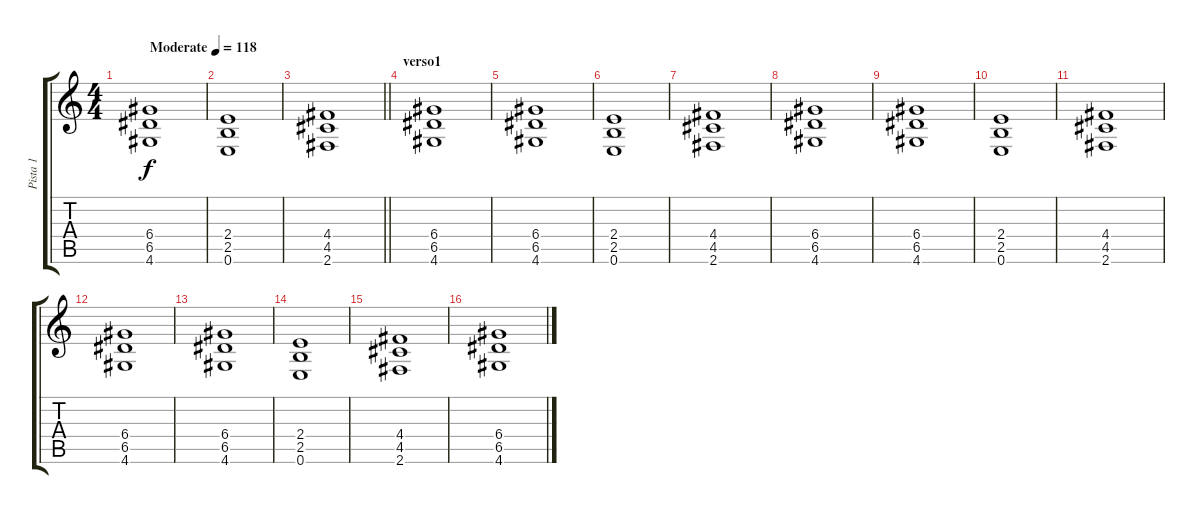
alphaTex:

\track ("Pista 1" "Pista 1") {instrument acousticguitarsteel}
\staff {score tabs}
\tuning (E4 B3 G3 D3 A2 E2) {hide}
\ts (4 4)
\tempo (118 "Moderate")
\clef g2
\ks c
(6.4 6.5 4.6).1{dy f instrument acousticguitarsteel} |
(2.4 2.5 0.6).1 |
\barLineRight lightlight
(4.4 4.5 2.6).1 |
\section ("" "verso1")
(6.4 6.5 4.6).1 |
(6.4 6.5 4.6).1 |
(2.4 2.5 0.6).1 |
(4.4 4.5 2.6).1 |
(6.4 6.5 4.6).1 |
(6.4 6.5 4.6).1 |
(2.4 2.5 0.6).1 |
(4.4 4.5 2.6).1 |
(6.4 6.5 4.6).1 |
(6.4 6.5 4.6).1 |
(2.4 2.5 0.6).1 |
(4.4 4.5 2.6).1 |
(6.4 6.5 4.6).1
